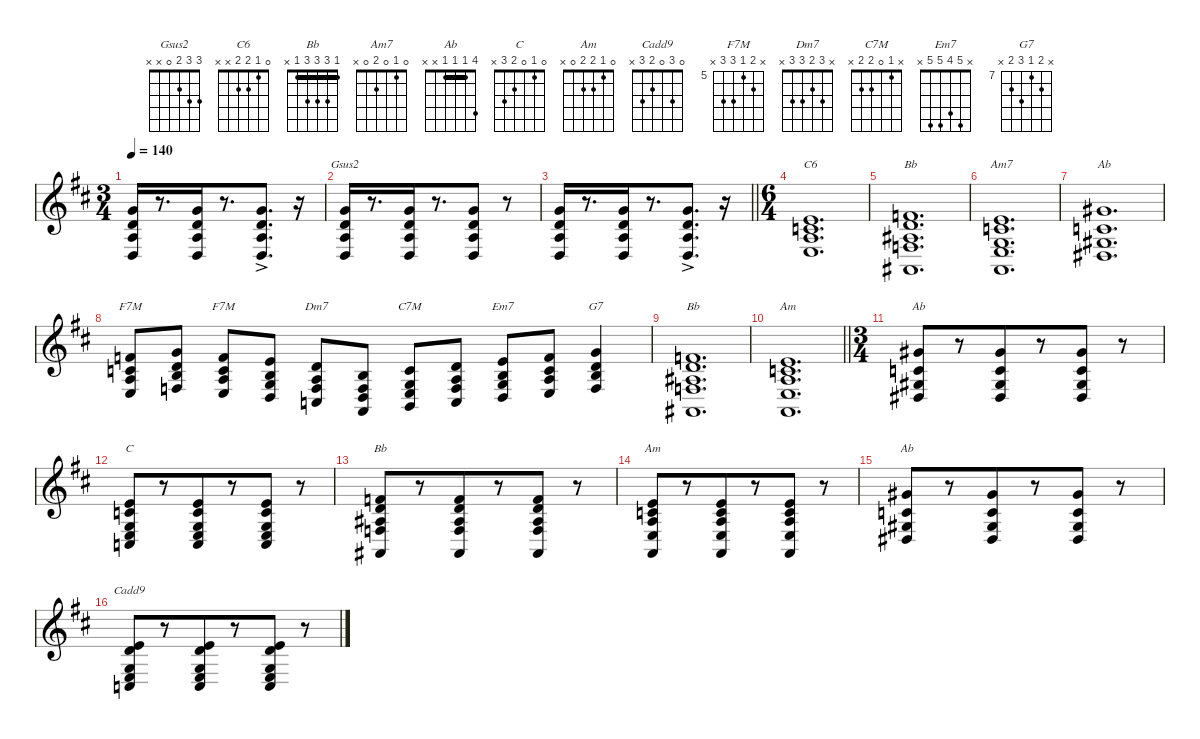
\defaultSystemsLayout 4
\hideDynamics
\bracketExtendMode nobrackets
\singleTrackTrackNamePolicy hidden
\multiTrackTrackNamePolicy hidden
\otherSystemsTrackNameOrientation horizontal
\track ("Piano - RH" "el.pno.") {defaultSystemsLayout 8 instrument electricpiano1}
\staff {score}
\tuning (E4 B3 G3 D3 A2 E2)
\chord ("Gsus2" 3 3 2 0 x x)
\chord ("C6" 0 1 2 2 x x)
\chord ("Bb" 1 3 3 3 1 x) {barre 1}
\chord ("Am7" 0 1 0 2 0 x)
\chord ("Ab" 4 1 1 1 x x) {barre (1 1)}
\chord ("C" 0 1 0 2 3 x)
\chord ("Am" 0 1 2 2 0 x)
\chord ("Cadd9" 0 3 0 2 3 x)
\chord ("F7M" x 6 5 7 7 x) {firstfret 5}
\chord ("Dm7" x 3 2 3 3 x)
\chord ("C7M" x 1 0 2 2 x)
\chord ("Em7" x 5 4 5 5 x)
\chord ("G7" x 8 7 9 8 x) {firstfret 7}
\ts (3 4)
\tempo 140
\clef g2
\ks d
(3.1{acc forcenatural} 3.2{acc forcenatural} 2.3{acc forcenatural} 0.4{acc forcenatural}).16{dy f beam Up beam merge} r.8{d beam Up beam merge} (3.1{acc forcenatural} 3.2{acc forcenatural} 2.3{acc forcenatural} 0.4{acc forcenatural}).16{beam Up beam merge} r.8{d beam Up beam merge} (3.1{ac acc forcenatural} 3.2{ac acc forcenatural} 2.3{ac acc forcenatural} 0.4{ac acc forcenatural}).8{d beam Up beam merge} r.16{beam Up beam merge} |
(3.1{acc forcenatural} 3.2{acc forcenatural} 2.3{acc forcenatural} 0.4{acc forcenatural}).16{ch "Gsus2" beam Up beam merge} r.8{d beam Up beam merge} (3.1{acc forcenatural} 3.2{acc forcenatural} 2.3{acc forcenatural} 0.4{acc forcenatural}).16{beam Up beam merge} r.8{d beam Up beam merge} (3.1{acc forcenatural} 3.2{acc forcenatural} 2.3{acc forcenatural} 0.4{acc forcenatural}).8{beam Up beam merge} r.8{beam Up beam merge} |
\barLineRight lightlight
(3.1{acc forcenatural} 3.2{acc forcenatural} 2.3{acc forcenatural} 0.4{acc forcenatural}).16{beam Up beam merge} r.8{d beam Up beam merge} (3.1{acc forcenatural} 3.2{acc forcenatural} 2.3{acc forcenatural} 0.4{acc forcenatural}).16{beam Up beam merge} r.8{d beam Up beam merge} (3.1{ac acc forcenatural} 3.2{ac acc forcenatural} 2.3{ac acc forcenatural} 0.4{ac acc forcenatural}).8{d beam Up beam merge} r.16{beam Up} |
\ts (6 4)
(0.1{acc forcenatural} 1.2{acc forcenatural} 2.3{acc forcenatural} 2.4{acc forcenatural}).1{d ch "C6" beam Up} |
(1.1{acc forcenatural} 3.2{acc forcenatural} 3.3{acc #} 3.4{acc forcenatural} 1.5{acc #}).1{d ch "Bb" beam Up} |
(0.1{acc forcenatural} 1.2{acc forcenatural} 0.3{acc forcenatural} 2.4{acc forcenatural} 0.5{acc forcenatural}).1{d ch "Am7" beam Up} |
(4.1{acc #} 1.2{acc forcenatural} 1.3{acc #} 1.4{acc #}).1{d ch "Ab" beam Up} |
(6.2{acc forcenatural} 5.3{acc forcenatural} 7.4{acc forcenatural} 7.5{acc forcenatural}).8{ch "F7M" beam Up} (8.2{acc forcenatural} 7.3{acc forcenatural} 9.4{acc forcenatural} 8.5{acc forcenatural}).8{beam Up} (6.2{acc forcenatural} 5.3{acc forcenatural} 7.4{acc forcenatural} 7.5{acc forcenatural}).8{ch "F7M" beam Up} (5.2{acc forcenatural} 4.3{acc forcenatural} 5.4{acc forcenatural} 5.5{acc forcenatural}).8{beam Up} (3.2{acc forcenatural} 2.3{acc forcenatural} 3.4{acc forcenatural} 3.5{acc forcenatural}).8{ch "Dm7" beam Up} (4.3{acc forcenatural} 3.4{acc forcenatural} 5.5{acc forcenatural} 5.6{acc forcenatural}).8{beam Up} (1.2{acc forcenatural} 0.3{acc forcenatural} 2.4{acc forcenatural} 2.5{acc forcenatural}).8{ch "C7M" beam Up} (3.2{acc forcenatural} 2.3{acc forcenatural} 3.4{acc forcenatural} 3.5{acc forcenatural}).8{beam Up} (5.2{acc forcenatural} 4.3{acc forcenatural} 5.4{acc forcenatural} 5.5{acc forcenatural}).8{ch "Em7" beam Up} (6.2{acc forcenatural} 5.3{acc forcenatural} 7.4{acc forcenatural} 7.5{acc forcenatural}).8{beam Up} (8.2{acc forcenatural} 7.3{acc forcenatural} 9.4{acc forcenatural} 8.5{acc forcenatural}).4{ch "G7" beam Up} |
(1.1{acc forcenatural} 3.2{acc forcenatural} 3.3{acc #} 3.4{acc forcenatural} 1.5{acc #}).1{d ch "Bb" beam Up} |
\barLineRight lightlight
(0.1{acc forcenatural} 1.2{acc forcenatural} 2.3{acc forcenatural} 2.4{acc forcenatural} 0.5{acc forcenatural}).1{d ch "Am" beam Up} |
\ts (3 4)
(4.1{acc #} 1.2{acc forcenatural} 1.3{acc #} 1.4{acc #}).8{ch "Ab" beam Up beam merge} r.8{beam Up beam merge} (4.1{acc #} 1.2{acc forcenatural} 1.3{acc #} 1.4{acc #}).8{beam Up beam merge} r.8{beam Up beam merge} (4.1{acc #} 1.2{acc forcenatural} 1.3{acc #} 1.4{acc #}).8{beam Up beam merge} r.8{beam Up beam merge} |
(0.1{acc forcenatural} 1.2{acc forcenatural} 0.3{acc forcenatural} 2.4{acc forcenatural} 3.5{acc forcenatural}).8{ch "C" beam Up beam merge} r.8{beam Up beam merge} (0.1{acc forcenatural} 1.2{acc forcenatural} 0.3{acc forcenatural} 2.4{acc forcenatural} 3.5{acc forcenatural}).8{beam Up beam merge} r.8{beam Up beam merge} (0.1{acc forcenatural} 1.2{acc forcenatural} 0.3{acc forcenatural} 2.4{acc forcenatural} 3.5{acc forcenatural}).8{beam Up beam merge} r.8{beam Up beam merge} |
(1.1{acc forcenatural} 3.2{acc forcenatural} 3.3{acc #} 3.4{acc forcenatural} 1.5{acc #}).8{ch "Bb" beam Up beam merge} r.8{beam Up beam merge} (1.1{acc forcenatural} 3.2{acc forcenatural} 3.3{acc #} 3.4{acc forcenatural} 1.5{acc #}).8{beam Up beam merge} r.8{beam Up beam merge} (1.1{acc forcenatural} 3.2{acc forcenatural} 3.3{acc #} 3.4{acc forcenatural} 1.5{acc #}).8{beam Up beam merge} r.8{beam Up beam merge} |
(0.1{acc forcenatural} 1.2{acc forcenatural} 2.3{acc forcenatural} 2.4{acc forcenatural} 0.5{acc forcenatural}).8{ch "Am" beam Up beam merge} r.8{beam Up beam merge} (0.1{acc forcenatural} 1.2{acc forcenatural} 2.3{acc forcenatural} 2.4{acc forcenatural} 0.5{acc forcenatural}).8{beam Up beam merge} r.8{beam Up beam merge} (0.1{acc forcenatural} 1.2{acc forcenatural} 2.3{acc forcenatural} 2.4{acc forcenatural} 0.5{acc forcenatural}).8{beam Up beam merge} r.8{beam Up beam merge} |
(4.1{acc #} 1.2{acc forcenatural} 1.3{acc #} 1.4{acc #}).8{ch "Ab" beam Up beam merge} r.8{beam Up beam merge} (4.1{acc #} 1.2{acc forcenatural} 1.3{acc #} 1.4{acc #}).8{beam Up beam merge} r.8{beam Up beam merge} (4.1{acc #} 1.2{acc forcenatural} 1.3{acc #} 1.4{acc #}).8{beam Up beam merge} r.8{beam Up beam merge} |
(0.1{acc forcenatural} 3.2{acc forcenatural} 0.3{acc forcenatural} 2.4{acc forcenatural} 3.5{acc forcenatural}).8{ch "Cadd9" beam Up beam merge} r.8{beam Up beam merge} (0.1{acc forcenatural} 3.2{acc forcenatural} 0.3{acc forcenatural} 2.4{acc forcenatural} 3.5{acc forcenatural}).8{beam Up beam merge} r.8{beam Up beam merge} (0.1{acc forcenatural} 3.2{acc forcenatural} 0.3{acc forcenatural} 2.4{acc forcenatural} 3.5{acc forcenatural}).8{beam Up beam merge} r.8{beam Up beam merge}
